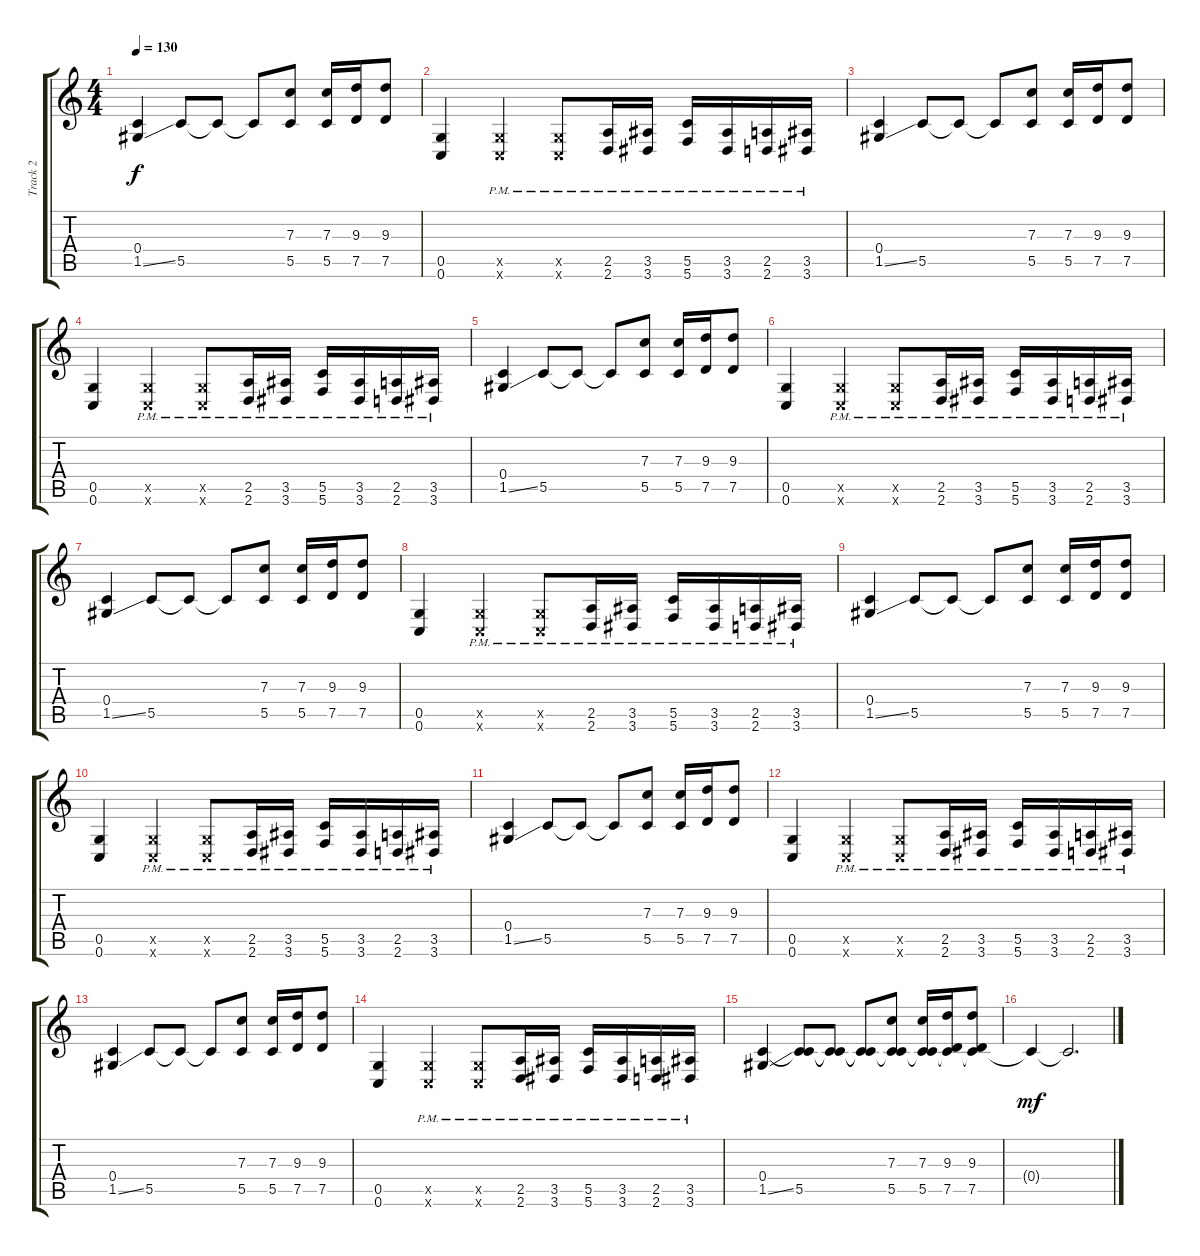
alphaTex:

\track ("Track 2" "Track 2") {instrument acousticguitarsteel}
\staff {score tabs}
\tuning (D4 A3 F3 C3 G2 C2) {hide}
\ts (4 4)
\tempo 130
\clef g2
\ks c
(0.4 1.5{ss}).4{dy f} 5.5.8 5.5{t}.8 5.5{t}.8 (7.3 5.5).8 (7.3 5.5).16 (9.3 7.5).16 (9.3 7.5).8 |
(0.5 0.6).4 (0.5{pm x} 0.6{x}).4 (0.5{pm x} 0.6{x}).8 (2.5 2.6{pm}).16 (3.5 3.6{pm}).16 (5.5 5.6{pm}).16 (3.5 3.6{pm}).16 (2.5 2.6{pm}).16 (3.5 3.6{pm}).16 |
(0.4 1.5{ss}).4 5.5.8 5.5{t}.8 5.5{t}.8 (7.3 5.5).8 (7.3 5.5).16 (9.3 7.5).16 (9.3 7.5).8 |
(0.5 0.6).4 (0.5{pm x} 0.6{x}).4 (0.5{pm x} 0.6{x}).8 (2.5 2.6{pm}).16 (3.5 3.6{pm}).16 (5.5 5.6{pm}).16 (3.5 3.6{pm}).16 (2.5 2.6{pm}).16 (3.5 3.6{pm}).16 |
(0.4 1.5{ss}).4 5.5.8 5.5{t}.8 5.5{t}.8 (7.3 5.5).8 (7.3 5.5).16 (9.3 7.5).16 (9.3 7.5).8 |
(0.5 0.6).4 (0.5{pm x} 0.6{x}).4 (0.5{pm x} 0.6{x}).8 (2.5 2.6{pm}).16 (3.5 3.6{pm}).16 (5.5 5.6{pm}).16 (3.5 3.6{pm}).16 (2.5 2.6{pm}).16 (3.5 3.6{pm}).16 |
(0.4 1.5{ss}).4 5.5.8 5.5{t}.8 5.5{t}.8 (7.3 5.5).8 (7.3 5.5).16 (9.3 7.5).16 (9.3 7.5).8 |
(0.5 0.6).4 (0.5{pm x} 0.6{x}).4 (0.5{pm x} 0.6{x}).8 (2.5 2.6{pm}).16 (3.5 3.6{pm}).16 (5.5 5.6{pm}).16 (3.5 3.6{pm}).16 (2.5 2.6{pm}).16 (3.5 3.6{pm}).16 |
(0.4 1.5{ss}).4 5.5.8 5.5{t}.8 5.5{t}.8 (7.3 5.5).8 (7.3 5.5).16 (9.3 7.5).16 (9.3 7.5).8 |
(0.5 0.6).4 (0.5{pm x} 0.6{x}).4 (0.5{pm x} 0.6{x}).8 (2.5 2.6{pm}).16 (3.5 3.6{pm}).16 (5.5 5.6{pm}).16 (3.5 3.6{pm}).16 (2.5 2.6{pm}).16 (3.5 3.6{pm}).16 |
(0.4 1.5{ss}).4 5.5.8 5.5{t}.8 5.5{t}.8 (7.3 5.5).8 (7.3 5.5).16 (9.3 7.5).16 (9.3 7.5).8 |
(0.5 0.6).4 (0.5{pm x} 0.6{x}).4 (0.5{pm x} 0.6{x}).8 (2.5 2.6{pm}).16 (3.5 3.6{pm}).16 (5.5 5.6{pm}).16 (3.5 3.6{pm}).16 (2.5 2.6{pm}).16 (3.5 3.6{pm}).16 |
(0.4 1.5{ss}).4 5.5.8 5.5{t}.8 5.5{t}.8 (7.3 5.5).8 (7.3 5.5).16 (9.3 7.5).16 (9.3 7.5).8 |
(0.5 0.6).4 (0.5{pm x} 0.6{x}).4 (0.5{pm x} 0.6{x}).8 (2.5 2.6{pm}).16 (3.5 3.6{pm}).16 (5.5 5.6{pm}).16 (3.5 3.6{pm}).16 (2.5 2.6{pm}).16 (3.5 3.6{pm}).16 |
(0.4 1.5{ss}).4 (0.4{t} 5.5).8 (0.4{t} 5.5{t}).8 (0.4{t} 5.5{t}).8 (7.3 0.4{t} 5.5).8 (7.3 0.4{t} 5.5).16 (9.3 0.4{t} 7.5).16 (9.3 0.4{t} 7.5).8 |
0.4{t}.4{dy mf} 0.4{t}.2{d}
